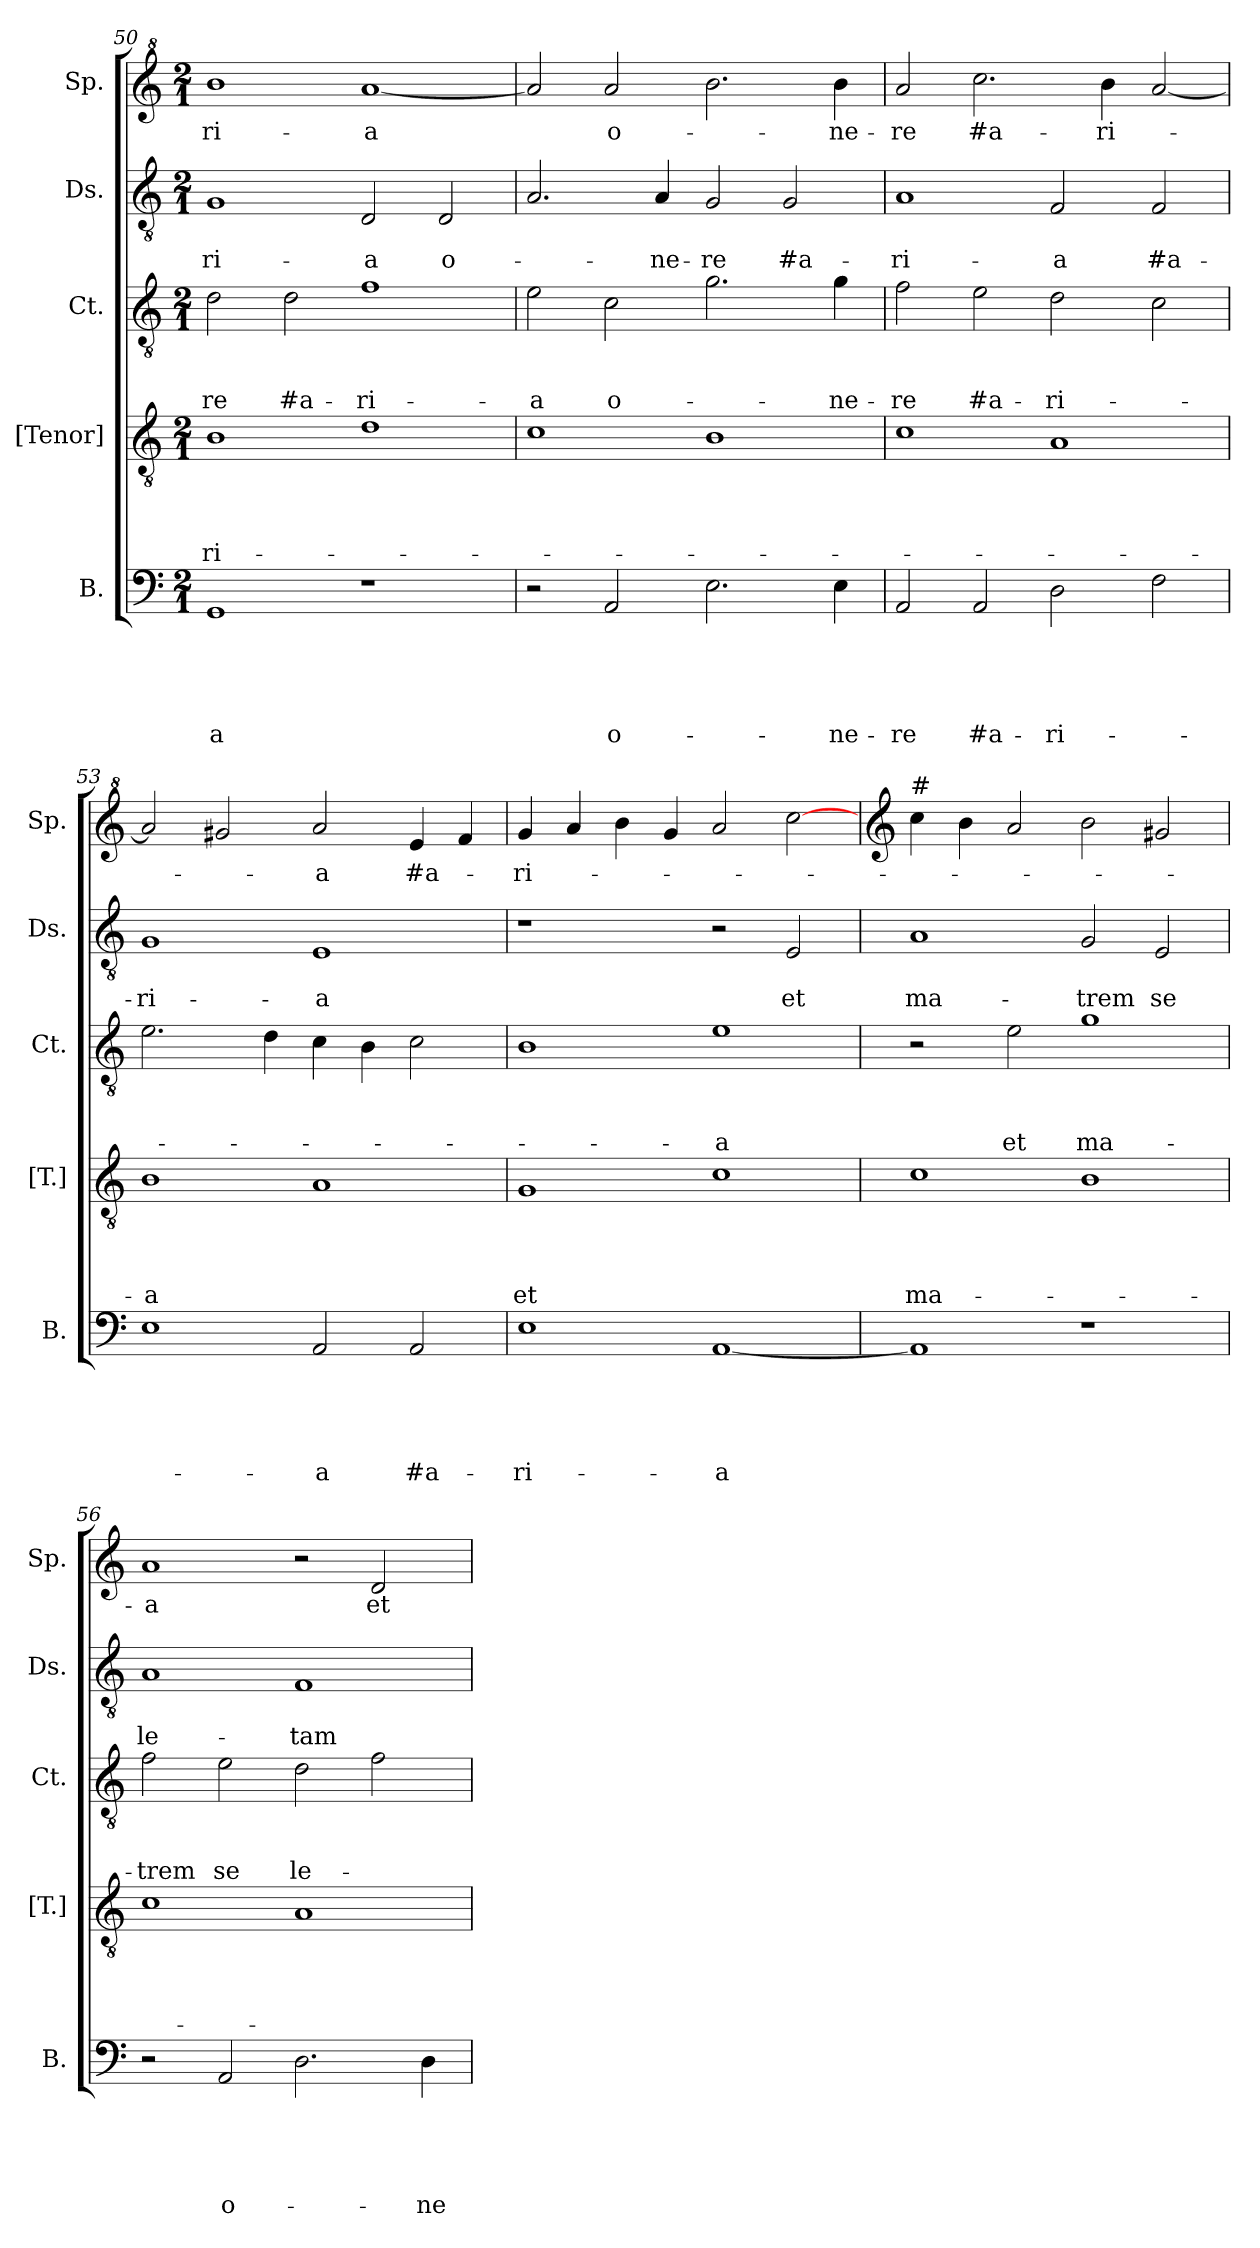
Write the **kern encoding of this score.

**kern	**text	**text	**text	**text	**text	**kern	**text	**text	**text	**text	**kern	**text	**text	**text	**kern	**text	**text	**kern	**text
*part5	*part5	*part5	*part5	*part5	*part5	*part4	*part4	*part4	*part4	*part4	*part3	*part3	*part3	*part3	*part2	*part2	*part2	*part1	*part1
*staff5	*staff5	*staff5	*staff5	*staff5	*staff5	*staff4	*staff4	*staff4	*staff4	*staff4	*staff3	*staff3	*staff3	*staff3	*staff2	*staff2	*staff2	*staff1	*staff1
*I"B.	*	*	*	*	*	*I"[Tenor]	*	*	*	*	*I"Ct.	*	*	*	*I"Ds.	*	*	*I"Sp.	*
*I'B.	*	*	*	*	*	*I'[T.]	*	*	*	*	*I'Ct.	*	*	*	*I'Ds.	*	*	*I'Sp.	*
*clefF4	*	*	*	*	*	*clefGv2	*	*	*	*	*clefGv2	*	*	*	*clefGv2	*	*	*clefG^2	*
*k[]	*	*	*	*	*	*k[]	*	*	*	*	*k[]	*	*	*	*k[]	*	*	*k[]	*
*C:	*	*	*	*	*	*C:	*	*	*	*	*C:	*	*	*	*C:	*	*	*C:	*
*M2/1	*	*	*	*	*	*M2/1	*	*	*	*	*M2/1	*	*	*	*M2/1	*	*	*M2/1	*
=50	=50	=50	=50	=50	=50	=50	=50	=50	=50	=50	=50	=50	=50	=50	=50	=50	=50	=50	=50
!	!	!	!	!	!LO:LY:b:rj	!	!	!	!	!LO:LY:b	!	!	!	!LO:LY:b	!	!	!LO:LY:b	!	!LO:LY:b
1GG	.	.	.	.	-a	1B	.	.	.	-ri-	2d\	.	.	-re	1G	.	-ri-	1bb	-ri-
!	!	!	!	!	!	!	!	!	!	!	!	!	!	!LO:LY:b	!	!	!	!	!
.	.	.	.	.	.	.	.	.	.	.	2d\	.	.	#a-	.	.	.	.	.
!	!	!	!	!	!	!	!	!	!	!	!	!	!	!LO:LY:b	!	!	!LO:LY:b	!	!LO:LY:b:rj
1r	.	.	.	.	.	1d	.	.	.	.	1f	.	.	-ri-	2D/	.	-a	[<1aa	-a
!	!	!	!	!	!	!	!	!	!	!	!	!	!	!	!	!	!LO:LY:b	!	!
.	.	.	.	.	.	.	.	.	.	.	.	.	.	.	2D/	.	o-	.	.
=51	=51	=51	=51	=51	=51	=51	=51	=51	=51	=51	=51	=51	=51	=51	=51	=51	=51	=51	=51
!	!	!	!	!	!	!	!	!	!	!	!	!	!	!LO:LY:b	!	!	!	!	!
2r	.	.	.	.	.	1c	.	.	.	.	2e\	.	.	-a	2.A/	.	.	2aa/]	.
!	!	!	!	!	!LO:LY:b	!	!	!	!	!	!	!	!	!LO:LY:b	!	!	!	!	!LO:LY:b
2AA/	.	.	.	.	o-	.	.	.	.	.	2c\	.	.	o-	.	.	.	2aa/	o-
!	!	!	!	!	!	!	!	!	!	!	!	!	!	!	!	!	!LO:LY:b	!	!
.	.	.	.	.	.	.	.	.	.	.	.	.	.	.	4A/	.	-ne-	.	.
!	!	!	!	!	!	!	!	!	!	!	!	!	!	!	!	!	!LO:LY:b:rj	!	!
2.E\	.	.	.	.	.	1B	.	.	.	.	2.g\	.	.	.	2G/	.	-re	2.bb\	.
!	!	!	!	!	!	!	!	!	!	!	!	!	!	!	!	!	!LO:LY:b	!	!
.	.	.	.	.	.	.	.	.	.	.	.	.	.	.	2G/	.	#a-	.	.
!	!	!	!	!	!LO:LY:b	!	!	!	!	!	!	!	!	!LO:LY:b	!	!	!	!	!LO:LY:b
4E\	.	.	.	.	-ne-	.	.	.	.	.	4g\	.	.	-ne-	.	.	.	4bb\	-ne-
=52	=52	=52	=52	=52	=52	=52	=52	=52	=52	=52	=52	=52	=52	=52	=52	=52	=52	=52	=52
!	!	!	!	!	!LO:LY:b	!	!	!	!	!	!	!	!	!LO:LY:b	!	!	!LO:LY:b	!	!LO:LY:b
2AA/	.	.	.	.	-re	1c	.	.	.	.	2f\	.	.	-re	1A	.	-ri-	2aa/	-re
!	!	!	!	!	!LO:LY:b	!	!	!	!	!	!	!	!	!LO:LY:b	!	!	!	!	!LO:LY:b
2AA/	.	.	.	.	#a-	.	.	.	.	.	2e\	.	.	#a-	.	.	.	2.ccc\	#a-
!	!	!	!	!	!LO:LY:b	!	!	!	!	!	!	!	!	!LO:LY:b	!	!	!LO:LY:b	!	!
2D\	.	.	.	.	-ri-	1A	.	.	.	.	2d\	.	.	-ri-	2F/	.	-a	.	.
!	!	!	!	!	!	!	!	!	!	!	!	!	!	!	!	!	!	!	!LO:LY:b
.	.	.	.	.	.	.	.	.	.	.	.	.	.	.	.	.	.	4bb\	-ri-
!	!	!	!	!	!	!	!	!	!	!	!	!	!	!	!	!	!LO:LY:b	!	!
2F\	.	.	.	.	.	.	.	.	.	.	2c\	.	.	.	2F/	.	#a-	[<2aa/	.
=53	=53	=53	=53	=53	=53	=53	=53	=53	=53	=53	=53	=53	=53	=53	=53	=53	=53	=53	=53
!	!	!	!	!	!	!	!	!	!	!LO:LY:b:rj	!	!	!	!	!	!	!LO:LY:b	!	!
1E	.	.	.	.	.	1B	.	.	.	-a	2.e\	.	.	.	1G	.	-ri-	2aa/]	.
.	.	.	.	.	.	.	.	.	.	.	.	.	.	.	.	.	.	2gg#X/	.
.	.	.	.	.	.	.	.	.	.	.	4d\	.	.	.	.	.	.	.	.
!	!	!	!	!	!LO:LY:b	!	!	!	!	!	!	!	!	!	!	!	!LO:LY:b:rj	!	!LO:LY:b
2AA/	.	.	.	.	-a	1A	.	.	.	.	4c\	.	.	.	1E	.	-a	2aa/	-a
.	.	.	.	.	.	.	.	.	.	.	4B\	.	.	.	.	.	.	.	.
!	!	!	!	!	!LO:LY:b	!	!	!	!	!	!	!	!	!	!	!	!	!	!LO:LY:b
2AA/	.	.	.	.	#a-	.	.	.	.	.	2c\	.	.	.	.	.	.	4ee/	#a-
.	.	.	.	.	.	.	.	.	.	.	.	.	.	.	.	.	.	4ff/	.
=54	=54	=54	=54	=54	=54	=54	=54	=54	=54	=54	=54	=54	=54	=54	=54	=54	=54	=54	=54
!	!	!	!	!	!LO:LY:b	!	!	!	!	!LO:LY:b	!	!	!	!	!	!	!	!	!LO:LY:b
1E	.	.	.	.	-ri-	1G	.	.	.	et	1B	.	.	.	1r	.	.	4gg/	-ri-
.	.	.	.	.	.	.	.	.	.	.	.	.	.	.	.	.	.	4aa/	.
.	.	.	.	.	.	.	.	.	.	.	.	.	.	.	.	.	.	4bb\	.
.	.	.	.	.	.	.	.	.	.	.	.	.	.	.	.	.	.	4gg/	.
!	!	!	!	!	!LO:LY:b:rj	!	!	!	!	!	!	!	!	!LO:LY:b:rj	!	!	!	!	!
[<1AA	.	.	.	.	-a	1c	.	.	.	.	1e	.	.	-a	2r	.	.	2aa/	.
!	!	!	!	!	!	!	!	!	!	!	!	!	!	!	!	!	!LO:LY:b	!	!
.	.	.	.	.	.	.	.	.	.	.	.	.	.	.	2E/	.	et	[<2ccc\	.
!!LO:LB:g=z
=55	=55	=55	=55	=55	=55	=55	=55	=55	=55	=55	=55	=55	=55	=55	=55	=55	=55	=55	=55
*	*	*	*	*	*	*	*	*	*	*	*	*	*	*	*	*	*	*clefG2	*
!	!	!	!	!	!	!	!	!	!	!	!	!	!	!	!	!	!	!LO:TX:a:i:t=#	!
!	!	!	!	!	!	!	!	!	!	!LO:LY:b	!	!	!	!	!	!	!LO:LY:b	!	!
1AA]	.	.	.	.	.	1c	.	.	.	ma-	2r	.	.	.	1A	.	ma-	4cc\	.
.	.	.	.	.	.	.	.	.	.	.	.	.	.	.	.	.	.	4b\	.
!	!	!	!	!	!	!	!	!	!	!	!	!	!	!LO:LY:b	!	!	!	!	!
.	.	.	.	.	.	.	.	.	.	.	2e\	.	.	et	.	.	.	2a/	.
!	!	!	!	!	!	!	!	!	!	!	!	!	!	!LO:LY:b	!	!	!LO:LY:b	!	!
1r	.	.	.	.	.	1B	.	.	.	.	1g	.	.	ma-	2G/	.	-trem	2b\	.
!	!	!	!	!	!	!	!	!	!	!	!	!	!	!	!	!	!LO:LY:b	!	!
.	.	.	.	.	.	.	.	.	.	.	.	.	.	.	2E/	.	se	2g#X/	.
=56	=56	=56	=56	=56	=56	=56	=56	=56	=56	=56	=56	=56	=56	=56	=56	=56	=56	=56	=56
!	!	!	!	!	!	!	!	!	!	!	!	!	!	!LO:LY:b	!	!	!LO:LY:b	!	!LO:LY:b:rj
2r	.	.	.	.	.	1c	.	.	.	.	2f\	.	.	-trem	1A	.	le-	1a	-a
!	!	!	!	!	!LO:LY:b	!	!	!	!	!	!	!	!	!LO:LY:b	!	!	!	!	!
2AA/	.	.	.	.	o-	.	.	.	.	.	2e\	.	.	se	.	.	.	.	.
!	!	!	!	!	!	!	!	!	!	!	!	!	!	!LO:LY:b	!	!	!LO:LY:b	!	!
2.D\	.	.	.	.	.	1A	.	.	.	.	2d\	.	.	le-	1F	.	-tam	2r	.
!	!	!	!	!	!	!	!	!	!	!	!	!	!	!	!	!	!	!	!LO:LY:b
.	.	.	.	.	.	.	.	.	.	.	2f\	.	.	.	.	.	.	2d/	et
!	!	!	!	!	!LO:LY:b	!	!	!	!	!	!	!	!	!	!	!	!	!	!
4D\	.	.	.	.	-ne-	.	.	.	.	.	.	.	.	.	.	.	.	.	.
=	=	=	=	=	=	=	=	=	=	=	=	=	=	=	=	=	=	=	=
*-	*-	*-	*-	*-	*-	*-	*-	*-	*-	*-	*-	*-	*-	*-	*-	*-	*-	*-	*-
